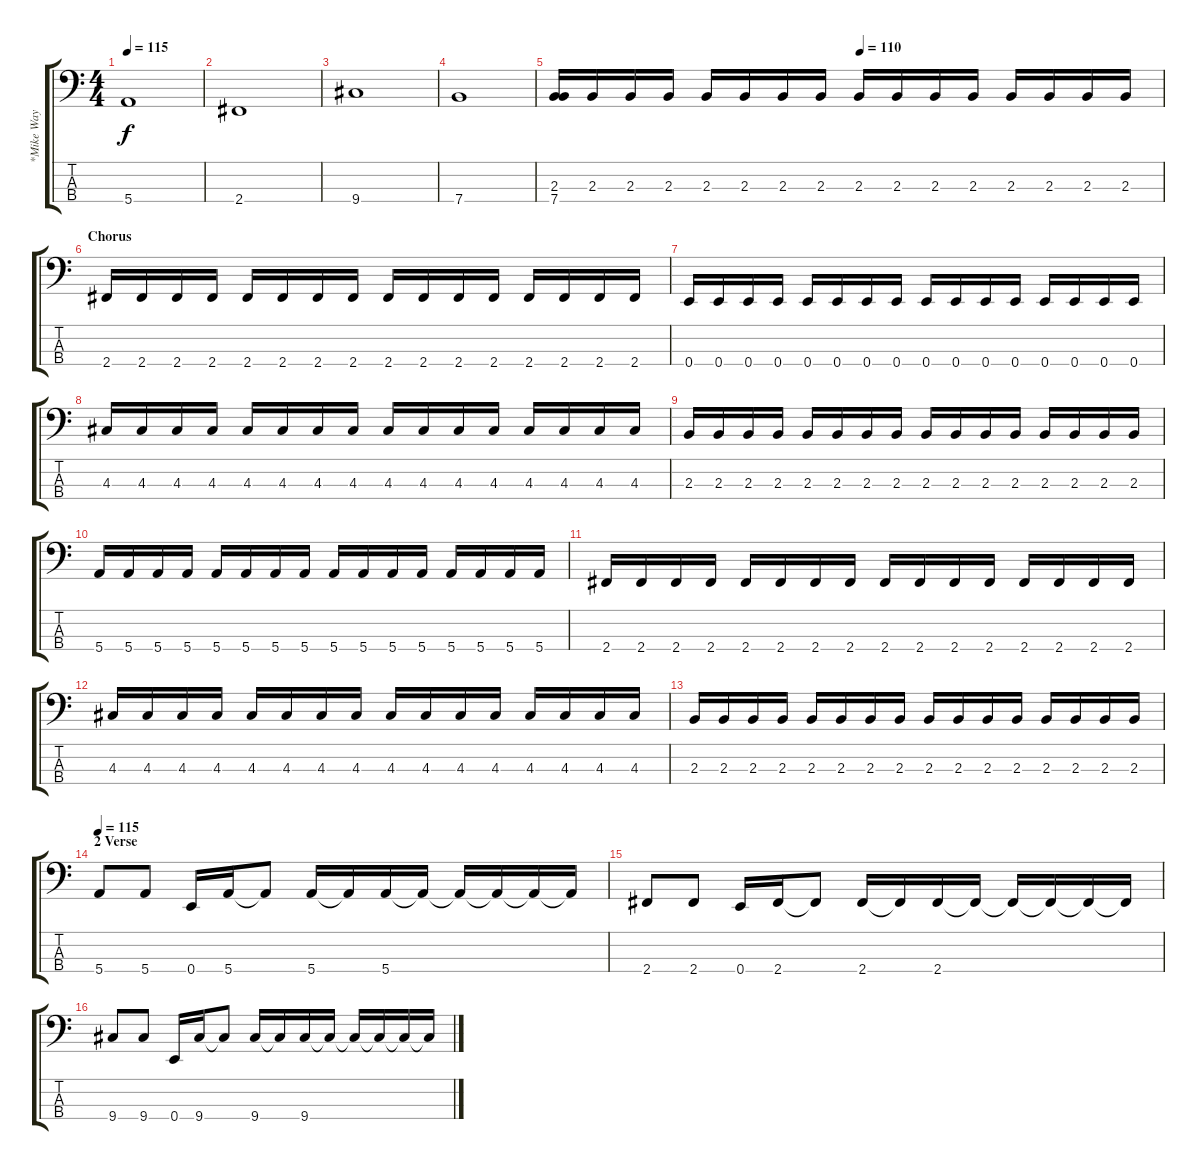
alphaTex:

\track ("*Mike Way (Bass)" "*Mike Way ") {instrument electricbasspick}
\staff {score tabs}
\tuning (G2 D2 A1 E1) {hide}
\ts (4 4)
\tempo 115
\clef f4
\ks c
5.4.1{dy f} |
2.4.1 |
9.4.1 |
7.4.1 |
\tempo (110 0.5)
(2.3 7.4).16 2.3.16 2.3.16 2.3.16 2.3.16 2.3.16 2.3.16 2.3.16 2.3.16 2.3.16 2.3.16 2.3.16 2.3.16 2.3.16 2.3.16 2.3.16 |
\section ("" "Chorus")
2.4.16 2.4.16 2.4.16 2.4.16 2.4.16 2.4.16 2.4.16 2.4.16 2.4.16 2.4.16 2.4.16 2.4.16 2.4.16 2.4.16 2.4.16 2.4.16 |
0.4.16 0.4.16 0.4.16 0.4.16 0.4.16 0.4.16 0.4.16 0.4.16 0.4.16 0.4.16 0.4.16 0.4.16 0.4.16 0.4.16 0.4.16 0.4.16 |
4.3.16 4.3.16 4.3.16 4.3.16 4.3.16 4.3.16 4.3.16 4.3.16 4.3.16 4.3.16 4.3.16 4.3.16 4.3.16 4.3.16 4.3.16 4.3.16 |
2.3.16 2.3.16 2.3.16 2.3.16 2.3.16 2.3.16 2.3.16 2.3.16 2.3.16 2.3.16 2.3.16 2.3.16 2.3.16 2.3.16 2.3.16 2.3.16 |
5.4.16 5.4.16 5.4.16 5.4.16 5.4.16 5.4.16 5.4.16 5.4.16 5.4.16 5.4.16 5.4.16 5.4.16 5.4.16 5.4.16 5.4.16 5.4.16 |
2.4.16 2.4.16 2.4.16 2.4.16 2.4.16 2.4.16 2.4.16 2.4.16 2.4.16 2.4.16 2.4.16 2.4.16 2.4.16 2.4.16 2.4.16 2.4.16 |
4.3.16 4.3.16 4.3.16 4.3.16 4.3.16 4.3.16 4.3.16 4.3.16 4.3.16 4.3.16 4.3.16 4.3.16 4.3.16 4.3.16 4.3.16 4.3.16 |
2.3.16 2.3.16 2.3.16 2.3.16 2.3.16 2.3.16 2.3.16 2.3.16 2.3.16 2.3.16 2.3.16 2.3.16 2.3.16 2.3.16 2.3.16 2.3.16 |
\section ("" "2 Verse")
\tempo 115
5.4.8 5.4.8 0.4.16 5.4.16 5.4{t}.8 5.4.16 5.4{t}.16 5.4.16 5.4{t}.16 5.4{t}.16 5.4{t}.16 5.4{t}.16 5.4{t}.16 |
2.4.8 2.4.8 0.4.16 2.4.16 2.4{t}.8 2.4.16 2.4{t}.16 2.4.16 2.4{t}.16 2.4{t}.16 2.4{t}.16 2.4{t}.16 2.4{t}.16 |
9.4.8 9.4.8 0.4.16 9.4.16 9.4{t}.8 9.4.16 9.4{t}.16 9.4.16 9.4{t}.16 9.4{t}.16 9.4{t}.16 9.4{t}.16 9.4{t}.16
